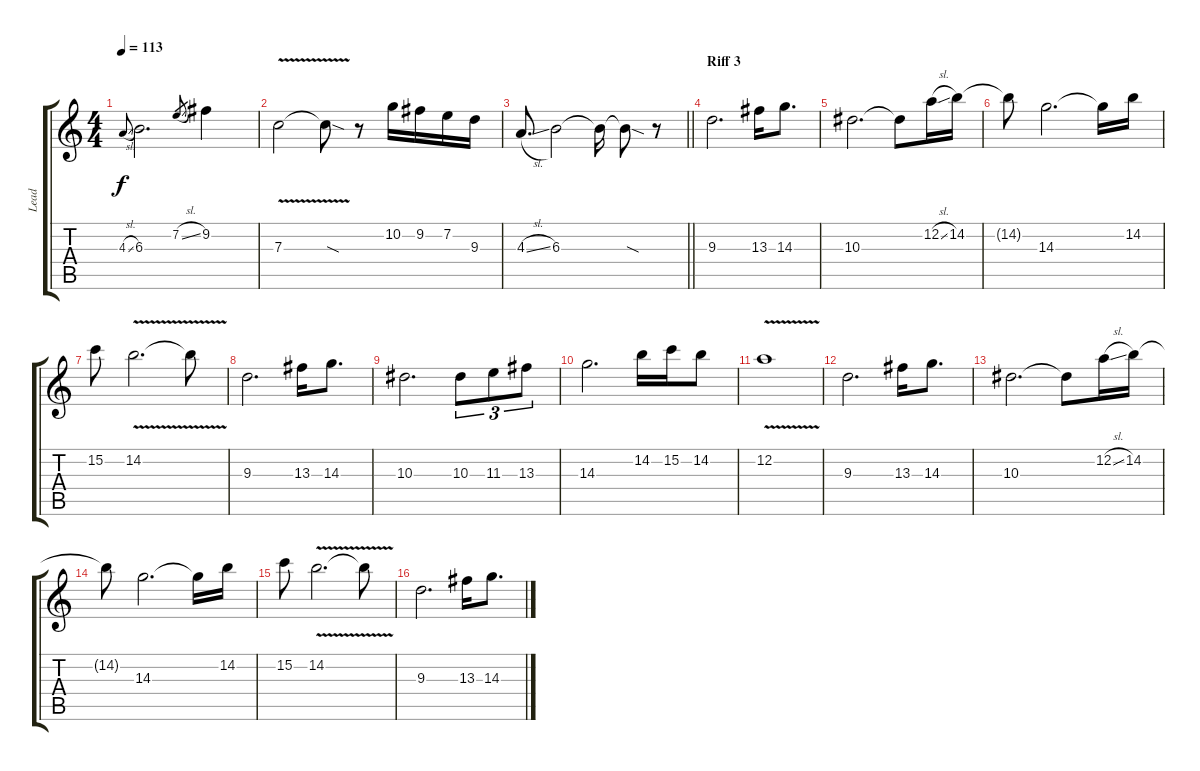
\track ("Lead" "Lead") {instrument overdrivenguitar}
\staff {score tabs}
\tuning (D4 A3 F3 C3 G2 D2) {hide}
\ts (4 4)
\tempo 113
\clef g2
\ks c
4.3{sl}.8{gr onbeat dy f} 6.3.2{d} 7.2{sl}.8{gr} 9.2.4 |
7.3{v}.2 7.3{sod t}.8 r.8 10.2.16 9.2.16 7.2.16 9.3.16 |
\barLineRight lightlight
4.3{sl}.8{d} 6.3.2 6.3{t}.16 6.3{sod t}.8 r.8 |
\section ("" "Riff 3")
9.3.2{d} 13.3.16 14.3.8{d} |
10.3.2{d} 10.3{t}.8 12.2{sl}.16 14.2.16 |
14.2{t}.8 14.3.2{d} 14.3{t}.16 14.2.16 |
15.2.8 14.2{v}.2{d} 14.2{t}.8 |
9.3.2{d} 13.3.16 14.3.8{d} |
10.3.2{d} 10.3.8{tu (3 2)} 11.3.8{tu (3 2)} 13.3.8{tu (3 2)} |
14.3.2{d} 14.2.16 15.2.16 14.2.8 |
12.2{v}.1 |
9.3.2{d} 13.3.16 14.3.8{d} |
10.3.2{d} 10.3{t}.8 12.2{sl}.16 14.2.16 |
14.2{t}.8 14.3.2{d} 14.3{t}.16 14.2.16 |
15.2.8 14.2{v}.2{d} 14.2{t}.8 |
9.3.2{d} 13.3.16 14.3.8{d}
